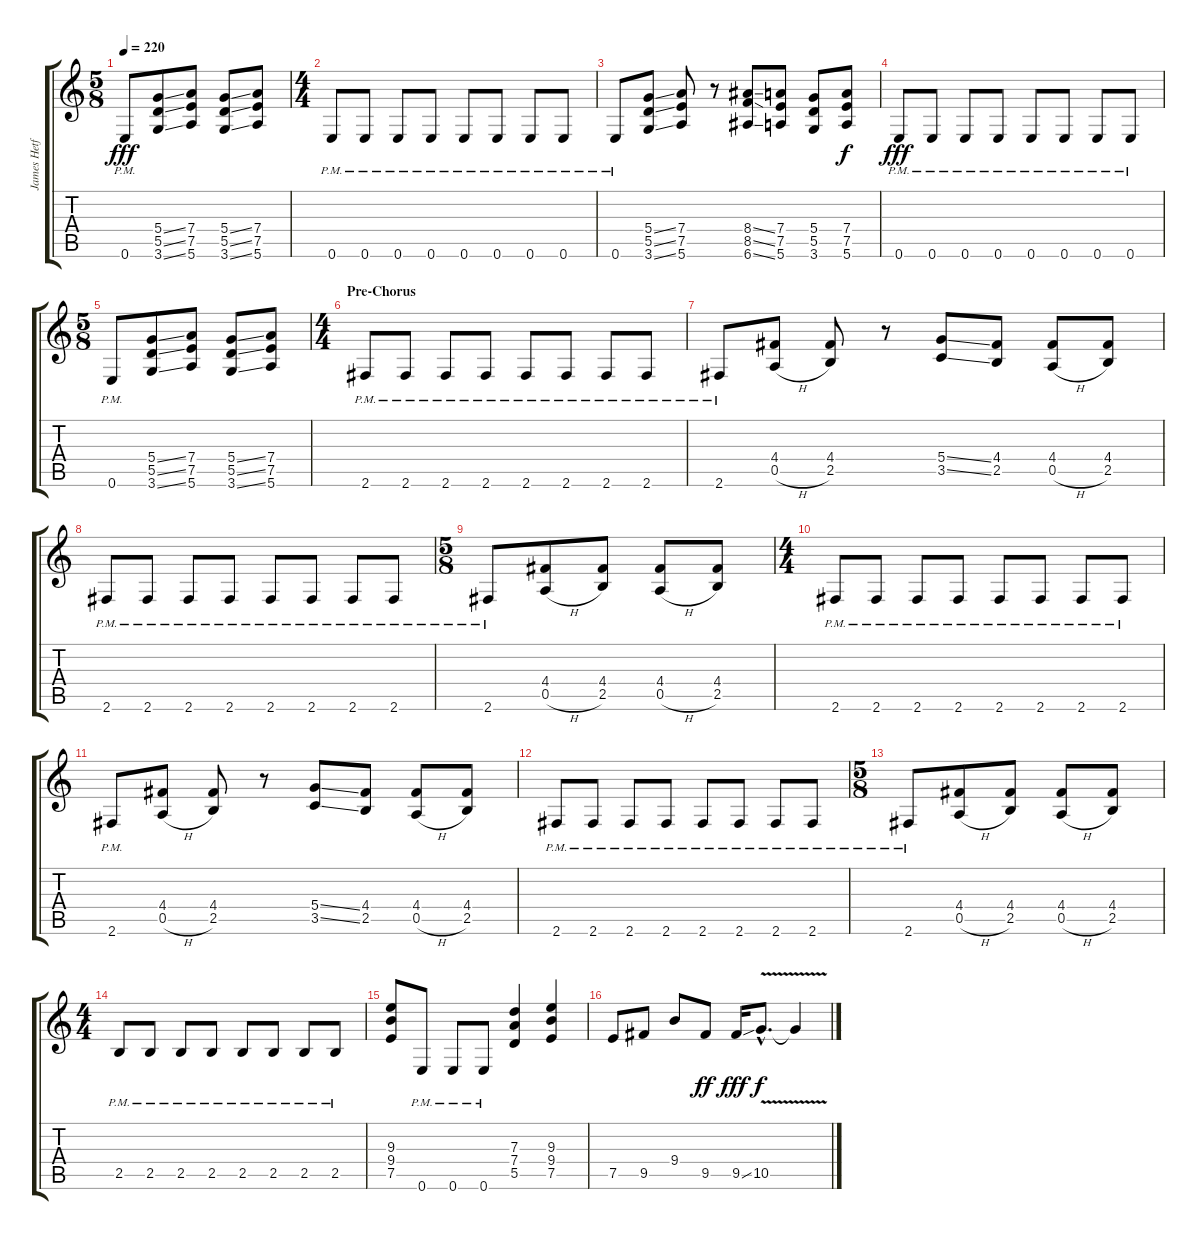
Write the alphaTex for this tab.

\track ("James Hetfield" "James Hetf") {instrument distortionguitar}
\staff {score tabs}
\tuning (E4 B3 G3 D3 A2 E2) {hide}
\ts (5 8)
\tempo 220
\clef g2
\ks c
0.6{pm}.8{dy fff} (5.4{ss} 5.5{ss} 3.6{ss}).8 (7.4 7.5 5.6).8 (5.4{ss} 5.5{ss} 3.6{ss}).8 (7.4 7.5 5.6).8 |
\ts (4 4)
0.6{pm}.8 0.6{pm}.8 0.6{pm}.8 0.6{pm}.8 0.6{pm}.8 0.6{pm}.8 0.6{pm}.8 0.6{pm}.8 |
0.6{pm}.8 (5.4{ss} 5.5{ss} 3.6{ss}).8 (7.4 7.5 5.6).8 r.8 (8.4{ss} 8.5{ss} 6.6{ss}).8 (7.4 7.5 5.6).8 (5.4 5.5 3.6).8 (7.4 7.5 5.6).8{dy f} |
0.6{pm}.8{dy fff} 0.6{pm}.8 0.6{pm}.8 0.6{pm}.8 0.6{pm}.8 0.6{pm}.8 0.6{pm}.8 0.6{pm}.8 |
\ts (5 8)
0.6{pm}.8 (5.4{ss} 5.5{ss} 3.6{ss}).8 (7.4 7.5 5.6).8 (5.4{ss} 5.5{ss} 3.6{ss}).8 (7.4 7.5 5.6).8 |
\ts (4 4)
\section ("" "Pre-Chorus")
2.6{pm}.8 2.6{pm}.8 2.6{pm}.8 2.6{pm}.8 2.6{pm}.8 2.6{pm}.8 2.6{pm}.8 2.6{pm}.8 |
2.6{pm}.8 (4.4 0.5{h}).8 (4.4 2.5).8 r.8 (5.4{ss} 3.5{ss}).8 (4.4 2.5).8 (4.4 0.5{h}).8 (4.4 2.5).8 |
2.6{pm}.8 2.6{pm}.8 2.6{pm}.8 2.6{pm}.8 2.6{pm}.8 2.6{pm}.8 2.6{pm}.8 2.6{pm}.8 |
\ts (5 8)
2.6{pm}.8 (4.4 0.5{h}).8 (4.4 2.5).8 (4.4 0.5{h}).8 (4.4 2.5).8 |
\ts (4 4)
2.6{pm}.8 2.6{pm}.8 2.6{pm}.8 2.6{pm}.8 2.6{pm}.8 2.6{pm}.8 2.6{pm}.8 2.6{pm}.8 |
2.6{pm}.8 (4.4 0.5{h}).8 (4.4 2.5).8 r.8 (5.4{ss} 3.5{ss}).8 (4.4 2.5).8 (4.4 0.5{h}).8 (4.4 2.5).8 |
2.6{pm}.8 2.6{pm}.8 2.6{pm}.8 2.6{pm}.8 2.6{pm}.8 2.6{pm}.8 2.6{pm}.8 2.6{pm}.8 |
\ts (5 8)
2.6{pm}.8 (4.4 0.5{h}).8 (4.4 2.5).8 (4.4 0.5{h}).8 (4.4 2.5).8 |
\ts (4 4)
2.5{pm}.8 2.5{pm}.8 2.5{pm}.8 2.5{pm}.8 2.5{pm}.8 2.5{pm}.8 2.5{pm}.8 2.5{pm}.8 |
(9.3 9.4 7.5).8 0.6{pm}.8 0.6{pm}.8 0.6{pm}.8 (7.3 7.4 5.5).4 (9.3 9.4 7.5).4 |
7.5.8 9.5.8 9.4.8 9.5.8{dy ff} 9.5{ss}.16{dy fff} 10.5{v hac}.8{d dy f} 10.5{t}.4
